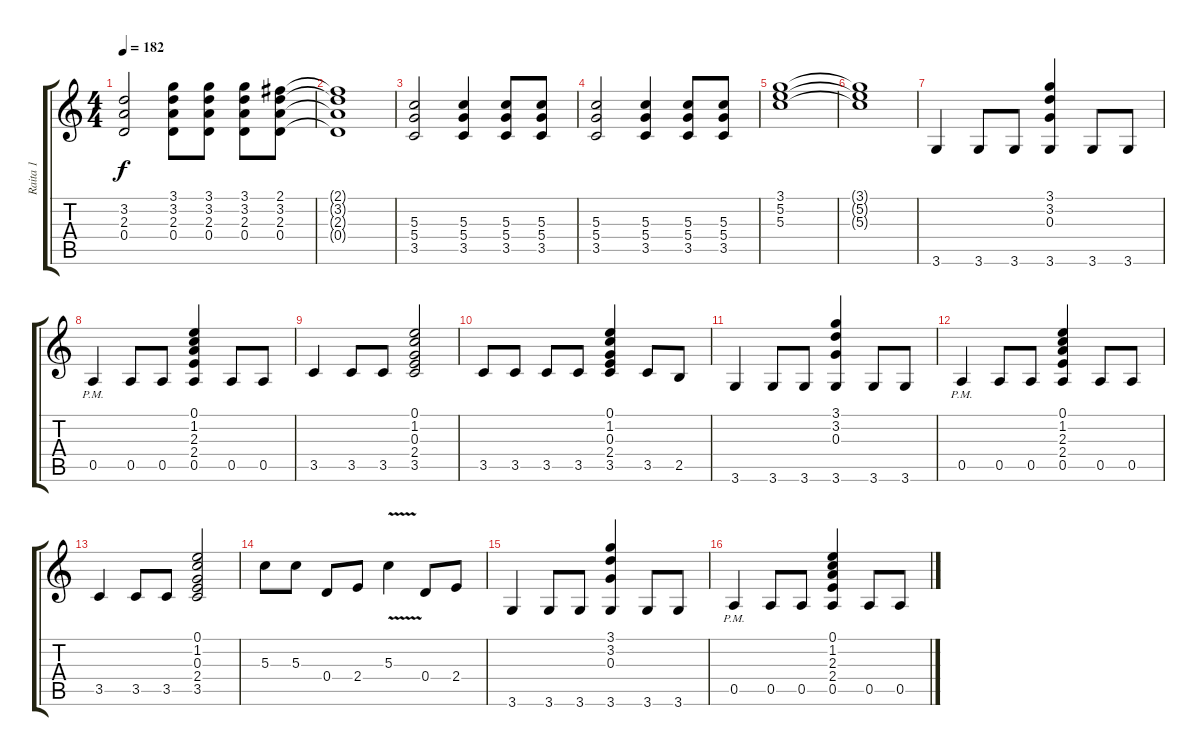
\track ("Raita 1" "Raita 1") {instrument distortionguitar}
\staff {score tabs}
\tuning (E4 B3 G3 D3 A2 E2) {hide}
\ts (4 4)
\tempo 182
\clef g2
\ks c
(3.2 2.3 0.4).2{dy f} (3.1 3.2 2.3 0.4).8 (3.1 3.2 2.3 0.4).8 (3.1 3.2 2.3 0.4).8 (2.1 3.2 2.3 0.4).8 |
(2.1{t} 3.2{t} 2.3{t} 0.4{t}).1 |
(5.3 5.4 3.5).2 (5.3 5.4 3.5).4 (5.3 5.4 3.5).8 (5.3 5.4 3.5).8 |
(5.3 5.4 3.5).2 (5.3 5.4 3.5).4 (5.3 5.4 3.5).8 (5.3 5.4 3.5).8 |
(3.1 5.2 5.3).1 |
(3.1{t} 5.2{t} 5.3{t}).1 |
3.6.4 3.6.8 3.6.8 (3.1 3.2 0.3 3.6).4 3.6.8 3.6.8 |
0.5{pm}.4 0.5.8 0.5.8 (0.1 1.2 2.3 2.4 0.5).4 0.5.8 0.5.8 |
3.5.4 3.5.8 3.5.8 (0.1 1.2 0.3 2.4 3.5).2 |
3.5.8 3.5.8 3.5.8 3.5.8 (0.1 1.2 0.3 2.4 3.5).4 3.5.8 2.5.8 |
3.6.4 3.6.8 3.6.8 (3.1 3.2 0.3 3.6).4 3.6.8 3.6.8 |
0.5{pm}.4 0.5.8 0.5.8 (0.1 1.2 2.3 2.4 0.5).4 0.5.8 0.5.8 |
3.5.4 3.5.8 3.5.8 (0.1 1.2 0.3 2.4 3.5).2 |
5.3.8 5.3.8 0.4.8 2.4.8 5.3{v}.4 0.4.8 2.4.8 |
3.6.4 3.6.8 3.6.8 (3.1 3.2 0.3 3.6).4 3.6.8 3.6.8 |
0.5{pm}.4 0.5.8 0.5.8 (0.1 1.2 2.3 2.4 0.5).4 0.5.8 0.5.8
